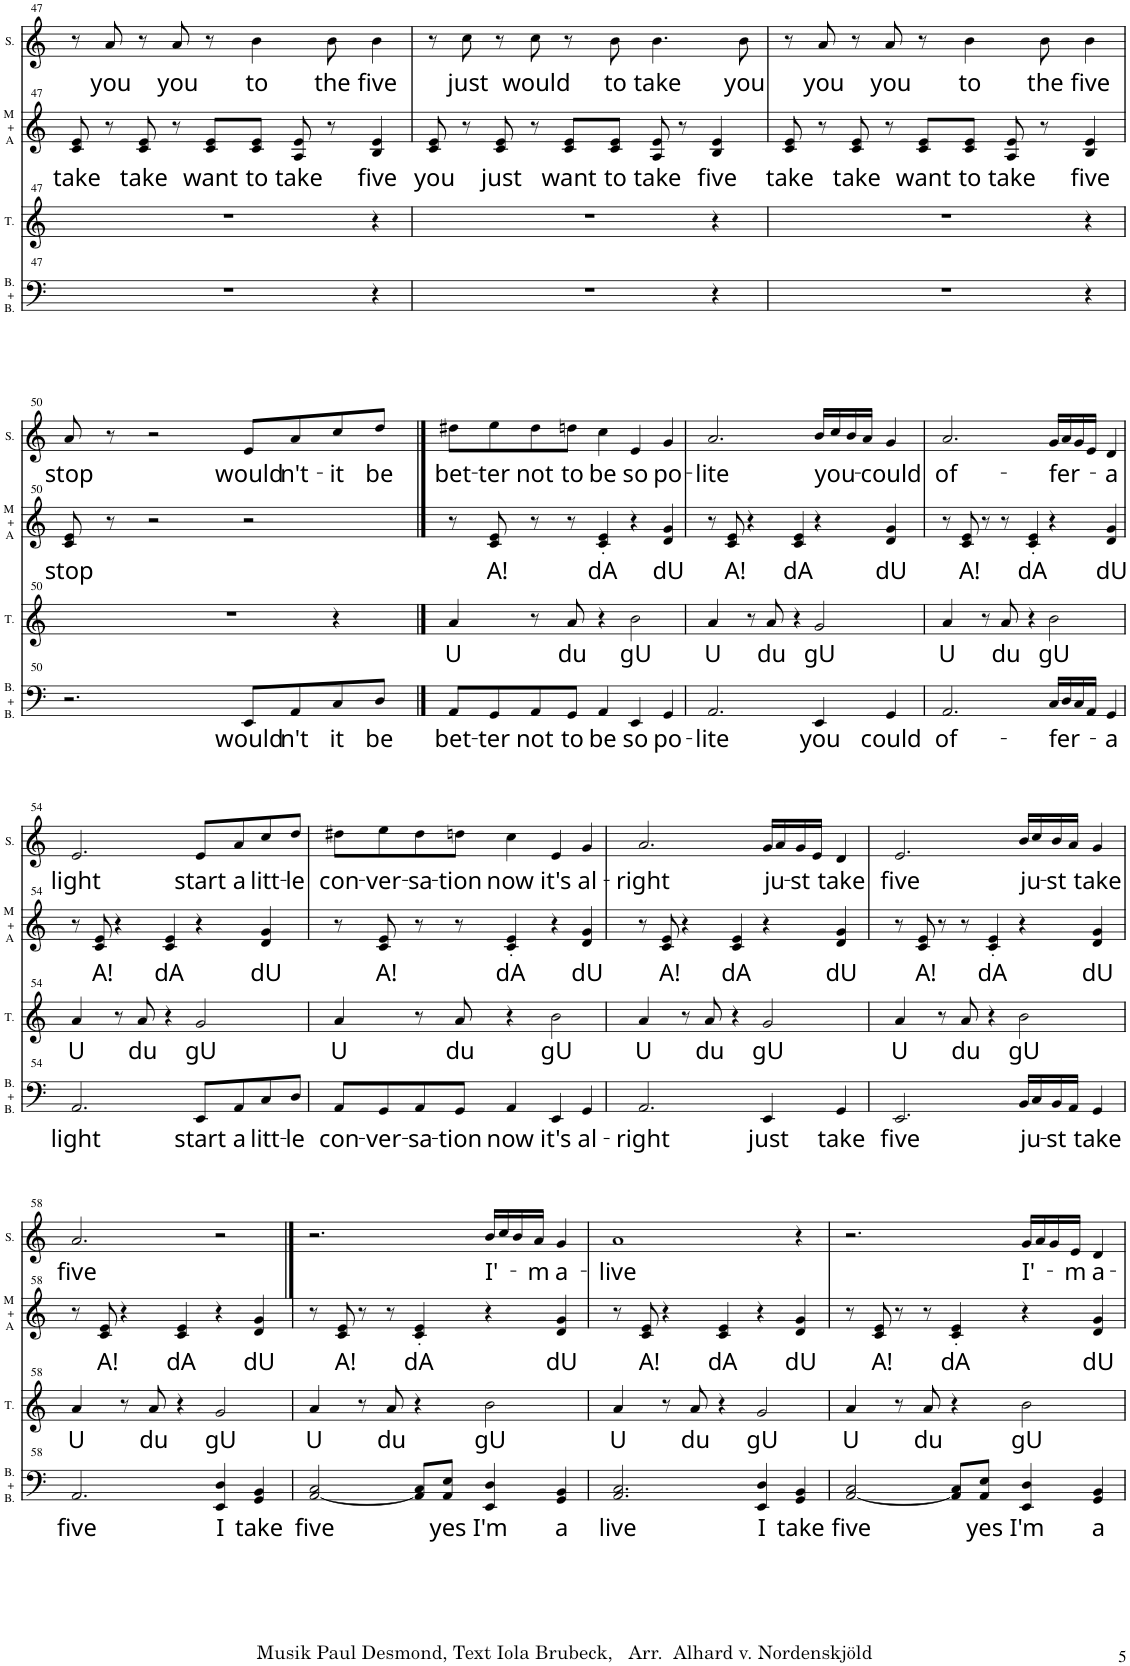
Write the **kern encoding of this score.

**kern	**text	**kern	**text	**kern	**text	**kern	**text
*part4	*part4	*part3	*part3	*part2	*part2	*part1	*part1
*staff4	*staff4	*staff3	*staff3	*staff2	*staff2	*staff1	*staff1
*I"Bari + Bass	*	*I"Tenor	*	*I"Mezzo + Alt	*	*I"Solo	*
*I'B. + B.	*	*I'T.	*	*I'M + A	*	*I'S.	*
!!LO:PB:g=z
*clefF4	*	*clefG2	*	*clefG2	*	*clefG2	*
*k[]	*	*k[]	*	*k[]	*	*k[]	*
*M5/4	*	*M5/4	*	*M5/4	*	*M5/4	*
=47	=47	=47	=47	=47	=47	=47	=47
!	!	!	!	!	!LO:LY:b	!	!
4%5r	.	4%5r	.	8c/ 8e/	take	8r	.
!	!	!	!	!	!	!	!LO:LY:b
.	.	.	.	8r	.	8a/	you
!	!	!	!	!	!LO:LY:b	!	!
.	.	.	.	8c/ 8e/	take	8r	.
!	!	!	!	!	!	!	!LO:LY:b
.	.	.	.	8r	.	8a/	you
!	!	!	!	!	!LO:LY:b	!	!
.	.	.	.	8c/ 8e/L	want	8r	.
!	!	!	!	!	!LO:LY:b	!	!LO:LY:b
.	.	.	.	8c/ 8e/J	to	4b\	to
!	!	!	!	!	!LO:LY:b	!	!
.	.	.	.	8A/ 8e/	take	.	.
!	!	!	!	!	!	!	!LO:LY:b
.	.	.	.	8r	.	8b\	the
!	!	!	!	!	!LO:LY:b	!	!LO:LY:b
.	.	.	.	4B/ 4e/	five	4b\	five
4r	.	4r	.	4ryy	.	4ryy	.
=48	=48	=48	=48	=48	=48	=48	=48
!	!	!	!	!	!LO:LY:b	!	!
4%5r	.	4%5r	.	8c/ 8e/	you	8r	.
!	!	!	!	!	!	!	!LO:LY:b
.	.	.	.	8r	.	8cc\	just
!	!	!	!	!	!LO:LY:b	!	!
.	.	.	.	8c/ 8e/	just	8r	.
!	!	!	!	!	!	!	!LO:LY:b
.	.	.	.	8r	.	8cc\	would
!	!	!	!	!	!LO:LY:b	!	!
.	.	.	.	8c/ 8e/L	want	8r	.
!	!	!	!	!	!LO:LY:b	!	!LO:LY:b
.	.	.	.	8c/ 8e/J	to	8b\	to
!	!	!	!	!	!LO:LY:b	!	!LO:LY:b
.	.	.	.	8A/ 8e/	take	4.b\	take
.	.	.	.	8r	.	.	.
!	!	!	!	!	!LO:LY:b	!	!
.	.	.	.	4B/ 4e/	five	.	.
!	!	!	!	!	!	!	!LO:LY:b
.	.	.	.	.	.	8b\	you
4r	.	4r	.	4ryy	.	4ryy	.
=49	=49	=49	=49	=49	=49	=49	=49
!	!	!	!	!	!LO:LY:b	!	!
4%5r	.	4%5r	.	8c/ 8e/	take	8r	.
!	!	!	!	!	!	!	!LO:LY:b
.	.	.	.	8r	.	8a/	you
!	!	!	!	!	!LO:LY:b	!	!
.	.	.	.	8c/ 8e/	take	8r	.
!	!	!	!	!	!	!	!LO:LY:b
.	.	.	.	8r	.	8a/	you
!	!	!	!	!	!LO:LY:b	!	!
.	.	.	.	8c/ 8e/L	want	8r	.
!	!	!	!	!	!LO:LY:b	!	!LO:LY:b
.	.	.	.	8c/ 8e/J	to	4b\	to
!	!	!	!	!	!LO:LY:b	!	!
.	.	.	.	8A/ 8e/	take	.	.
!	!	!	!	!	!	!	!LO:LY:b
.	.	.	.	8r	.	8b\	the
!	!	!	!	!	!LO:LY:b	!	!LO:LY:b
.	.	.	.	4B/ 4e/	five	4b\	five
4r	.	4r	.	4ryy	.	4ryy	.
!!LO:LB:g=z
=50	=50	=50	=50	=50	=50	=50	=50
!	!	!	!	!	!LO:LY:b	!	!LO:LY:b
2.r	.	4%5r	.	8c/ 8e/	stop	8a/	stop
.	.	.	.	8r	.	8r	.
.	.	.	.	2r	.	2r	.
!	!LO:LY:b	!	!	!	!	!	!LO:LY:b
8EE/L	would-	.	.	2r	.	8e/L	would-
!	!LO:LY:b	!	!	!	!	!	!LO:LY:b
8AA/	-n't	.	.	.	.	8a/	-n't-
!	!LO:LY:b	!	!	!	!	!	!LO:LY:b
8C/	it	.	.	.	.	8cc/	-it
!	!LO:LY:b	!	!	!	!	!	!LO:LY:b
8D/J	be	.	.	.	.	8dd/J	be
4ryy	.	4r	.	4ryy	.	4ryy	.
==51	==51	==51	==51	==51	==51	==51	==51
!	!LO:LY:b	!	!LO:LY:b	!	!	!	!LO:LY:b
8AA/L	bet-	4a/	U	8r	.	8dd#X\L	bet-
!	!LO:LY:b	!	!	!	!LO:LY:b	!	!LO:LY:b
8GG/	-ter	.	.	8c/ 8e/	A!	8ee\	-ter
!	!LO:LY:b	!	!	!	!	!	!LO:LY:b
8AA/	not	8r	.	8r	.	8dd#\	not
!	!LO:LY:b	!	!LO:LY:b	!	!	!	!LO:LY:b
8GG/J	to	8a/	du	8r	.	8ddn\J	to
!	!LO:LY:b	!	!	!	!LO:LY:b	!	!LO:LY:b
4AA/	be	4r	.	4c/' 4e/'	dA	4cc\	be
!	!LO:LY:b	!	!LO:LY:b	!	!	!	!LO:LY:b
4EE/	so	2b\	gU	4r	.	4e/	so
!	!LO:LY:b	!	!	!	!LO:LY:b	!	!LO:LY:b
4GG/	po-	.	.	4d/ 4g/	dU	4g/	po-
=52	=52	=52	=52	=52	=52	=52	=52
!	!LO:LY:b	!	!LO:LY:b	!	!	!	!LO:LY:b
2.AA/	-lite	4a/	U	8r	.	2.a/	-lite
!	!	!	!	!	!LO:LY:b	!	!
.	.	.	.	8c/ 8e/	A!	.	.
.	.	8r	.	4r	.	.	.
!	!	!	!LO:LY:b	!	!	!	!
.	.	8a/	du	.	.	.	.
!	!	!	!	!	!LO:LY:b	!	!
.	.	4r	.	4c/ 4e/	dA	.	.
!	!LO:LY:b	!	!LO:LY:b	!	!	!	!LO:LY:b
4EE/	you	2g/	gU	4r	.	16b/LL	you-
.	.	.	.	.	.	16cc/	.
.	.	.	.	.	.	16b/	.
.	.	.	.	.	.	16a/JJ	.
!	!LO:LY:b	!	!	!	!LO:LY:b	!	!LO:LY:b
4GG/	could	.	.	4d/ 4g/	dU	4g/	-could
=53	=53	=53	=53	=53	=53	=53	=53
!	!LO:LY:b	!	!LO:LY:b	!	!	!	!LO:LY:b
2.AA/	of-	4a/	U	8r	.	2.a/	of-
!	!	!	!	!	!LO:LY:b	!	!
.	.	.	.	8c/ 8e/	A!	.	.
.	.	8r	.	8r	.	.	.
!	!	!	!LO:LY:b	!	!	!	!
.	.	8a/	du	8r	.	.	.
!	!	!	!	!	!LO:LY:b	!	!
.	.	4r	.	4c/' 4e/'	dA	.	.
!	!LO:LY:b	!	!LO:LY:b	!	!	!	!LO:LY:b
16C/LL	-fer-	2b\	gU	4r	.	16g/LL	-fer-
16D/	.	.	.	.	.	16a/	.
16C/	.	.	.	.	.	16g/	.
16AA/JJ	.	.	.	.	.	16e/JJ	.
!	!LO:LY:b	!	!	!	!LO:LY:b	!	!LO:LY:b
4GG/	-a	.	.	4d/ 4g/	dU	4d/	-a
!!LO:LB:g=z
=54	=54	=54	=54	=54	=54	=54	=54
!	!LO:LY:b	!	!LO:LY:b	!	!	!	!LO:LY:b
2.AA/	light	4a/	U	8r	.	2.e/	light
!	!	!	!	!	!LO:LY:b	!	!
.	.	.	.	8c/ 8e/	A!	.	.
.	.	8r	.	4r	.	.	.
!	!	!	!LO:LY:b	!	!	!	!
.	.	8a/	du	.	.	.	.
!	!	!	!	!	!LO:LY:b	!	!
.	.	4r	.	4c/ 4e/	dA	.	.
!	!LO:LY:b	!	!LO:LY:b	!	!	!	!LO:LY:b
8EE/L	start	2g/	gU	4r	.	8e/L	start
!	!LO:LY:b	!	!	!	!	!	!LO:LY:b
8AA/	a	.	.	.	.	8a/	a
!	!LO:LY:b	!	!	!	!LO:LY:b	!	!LO:LY:b
8C/	litt-	.	.	4d/ 4g/	dU	8cc/	litt-
!	!LO:LY:b	!	!	!	!	!	!LO:LY:b
8D/J	-le	.	.	.	.	8dd/J	-le
=55	=55	=55	=55	=55	=55	=55	=55
!	!LO:LY:b	!	!LO:LY:b	!	!	!	!LO:LY:b
8AA/L	con-	4a/	U	8r	.	8dd#X\L	con-
!	!LO:LY:b	!	!	!	!LO:LY:b	!	!LO:LY:b
8GG/	-ver-	.	.	8c/ 8e/	A!	8ee\	-ver-
!	!LO:LY:b	!	!	!	!	!	!LO:LY:b
8AA/	-sa-	8r	.	8r	.	8dd#\	-sa-
!	!LO:LY:b	!	!LO:LY:b	!	!	!	!LO:LY:b
8GG/J	-tion	8a/	du	8r	.	8ddn\J	-tion
!	!LO:LY:b	!	!	!	!LO:LY:b	!	!LO:LY:b
4AA/	now	4r	.	4c/' 4e/'	dA	4cc\	now
!	!LO:LY:b	!	!LO:LY:b	!	!	!	!LO:LY:b
4EE/	it's	2b\	gU	4r	.	4e/	it's
!	!LO:LY:b	!	!	!	!LO:LY:b	!	!LO:LY:b
4GG/	al-	.	.	4d/ 4g/	dU	4g/	al-
=56	=56	=56	=56	=56	=56	=56	=56
!	!LO:LY:b	!	!LO:LY:b	!	!	!	!LO:LY:b
2.AA/	-right	4a/	U	8r	.	2.a/	-right
!	!	!	!	!	!LO:LY:b	!	!
.	.	.	.	8c/ 8e/	A!	.	.
.	.	8r	.	4r	.	.	.
!	!	!	!LO:LY:b	!	!	!	!
.	.	8a/	du	.	.	.	.
!	!	!	!	!	!LO:LY:b	!	!
.	.	4r	.	4c/ 4e/	dA	.	.
!	!LO:LY:b	!	!LO:LY:b	!	!	!	!LO:LY:b
4EE/	just	2g/	gU	4r	.	16g/LL	ju-
.	.	.	.	.	.	16a/	.
!	!	!	!	!	!	!	!LO:LY:b
.	.	.	.	.	.	16g/	-st
.	.	.	.	.	.	16e/JJ	.
!	!LO:LY:b	!	!	!	!LO:LY:b	!	!LO:LY:b
4GG/	take	.	.	4d/ 4g/	dU	4d/	take
=57	=57	=57	=57	=57	=57	=57	=57
!	!LO:LY:b	!	!LO:LY:b	!	!	!	!LO:LY:b
2.EE/	five	4a/	U	8r	.	2.e/	five
!	!	!	!	!	!LO:LY:b	!	!
.	.	.	.	8c/ 8e/	A!	.	.
.	.	8r	.	8r	.	.	.
!	!	!	!LO:LY:b	!	!	!	!
.	.	8a/	du	8r	.	.	.
!	!	!	!	!	!LO:LY:b	!	!
.	.	4r	.	4c/' 4e/'	dA	.	.
!	!LO:LY:b	!	!LO:LY:b	!	!	!	!LO:LY:b
16BB/LL	ju-	2b\	gU	4r	.	16b/LL	ju-
16C/	.	.	.	.	.	16cc/	.
!	!LO:LY:b	!	!	!	!	!	!LO:LY:b
16BB/	-st	.	.	.	.	16b/	-st
16AA/JJ	.	.	.	.	.	16a/JJ	.
!	!LO:LY:b	!	!	!	!LO:LY:b	!	!LO:LY:b
4GG/	take	.	.	4d/ 4g/	dU	4g/	take
!!LO:LB:g=z
=58	=58	=58	=58	=58	=58	=58	=58
!	!LO:LY:b	!	!LO:LY:b	!	!	!	!LO:LY:b
2.AA/	five	4a/	U	8r	.	2.a/	five
!	!	!	!	!	!LO:LY:b	!	!
.	.	.	.	8c/ 8e/	A!	.	.
.	.	8r	.	4r	.	.	.
!	!	!	!LO:LY:b	!	!	!	!
.	.	8a/	du	.	.	.	.
!	!	!	!	!	!LO:LY:b	!	!
.	.	4r	.	4c/ 4e/	dA	.	.
!	!LO:LY:b	!	!LO:LY:b	!	!	!	!
4EE/ 4D/	I	2g/	gU	4r	.	2r	.
!	!LO:LY:b	!	!	!	!LO:LY:b	!	!
4GG/ 4BB/	take	.	.	4d/ 4g/	dU	.	.
==59	==59	==59	==59	==59	==59	==59	==59
!	!LO:LY:b	!	!LO:LY:b	!	!	!	!
[2AA/ 2C/	five	4a/	U	8r	.	2.r	.
!	!	!	!	!	!LO:LY:b	!	!
.	.	.	.	8c/ 8e/	A!	.	.
.	.	8r	.	8r	.	.	.
!	!	!	!LO:LY:b	!	!	!	!
.	.	8a/	du	8r	.	.	.
!	!	!	!	!	!LO:LY:b	!	!
8AA/] 8C/L	.	4r	.	4c/' 4e/'	dA	.	.
!	!LO:LY:b	!	!	!	!	!	!
8AA/ 8E/J	yes	.	.	.	.	.	.
!	!LO:LY:b	!	!LO:LY:b	!	!	!	!LO:LY:b
4EE/ 4D/	I'm	2b\	gU	4r	.	16b/LL	I'-
.	.	.	.	.	.	16cc/	.
.	.	.	.	.	.	16b/	.
!	!	!	!	!	!	!	!LO:LY:b
.	.	.	.	.	.	16a/JJ	-m
!	!LO:LY:b	!	!	!	!LO:LY:b	!	!LO:LY:b
4GG/ 4BB/	a	.	.	4d/ 4g/	dU	4g/	a-
=60	=60	=60	=60	=60	=60	=60	=60
!	!LO:LY:b	!	!LO:LY:b	!	!	!	!LO:LY:b
2.AA/ 2.C/	live	4a/	U	8r	.	1a	-live
!	!	!	!	!	!LO:LY:b	!	!
.	.	.	.	8c/ 8e/	A!	.	.
.	.	8r	.	4r	.	.	.
!	!	!	!LO:LY:b	!	!	!	!
.	.	8a/	du	.	.	.	.
!	!	!	!	!	!LO:LY:b	!	!
.	.	4r	.	4c/ 4e/	dA	.	.
!	!LO:LY:b	!	!LO:LY:b	!	!	!	!
4EE/ 4D/	I	2g/	gU	4r	.	.	.
!	!LO:LY:b	!	!	!	!LO:LY:b	!	!
4GG/ 4BB/	take	.	.	4d/ 4g/	dU	4r	.
=61	=61	=61	=61	=61	=61	=61	=61
!	!LO:LY:b	!	!LO:LY:b	!	!	!	!
[2AA/ 2C/	five	4a/	U	8r	.	2.r	.
!	!	!	!	!	!LO:LY:b	!	!
.	.	.	.	8c/ 8e/	A!	.	.
.	.	8r	.	8r	.	.	.
!	!	!	!LO:LY:b	!	!	!	!
.	.	8a/	du	8r	.	.	.
!	!	!	!	!	!LO:LY:b	!	!
8AA/] 8C/L	.	4r	.	4c/' 4e/'	dA	.	.
!	!LO:LY:b	!	!	!	!	!	!
8AA/ 8E/J	yes	.	.	.	.	.	.
!	!LO:LY:b	!	!LO:LY:b	!	!	!	!LO:LY:b
4EE/ 4D/	I'm	2b\	gU	4r	.	16g/LL	I'-
.	.	.	.	.	.	16a/	.
.	.	.	.	.	.	16g/	.
!	!	!	!	!	!	!	!LO:LY:b
.	.	.	.	.	.	16e/JJ	-m
!	!LO:LY:b	!	!	!	!LO:LY:b	!	!LO:LY:b
4GG/ 4BB/	a	.	.	4d/ 4g/	dU	4d/	a-
=	=	=	=	=	=	=	=
*-	*-	*-	*-	*-	*-	*-	*-
